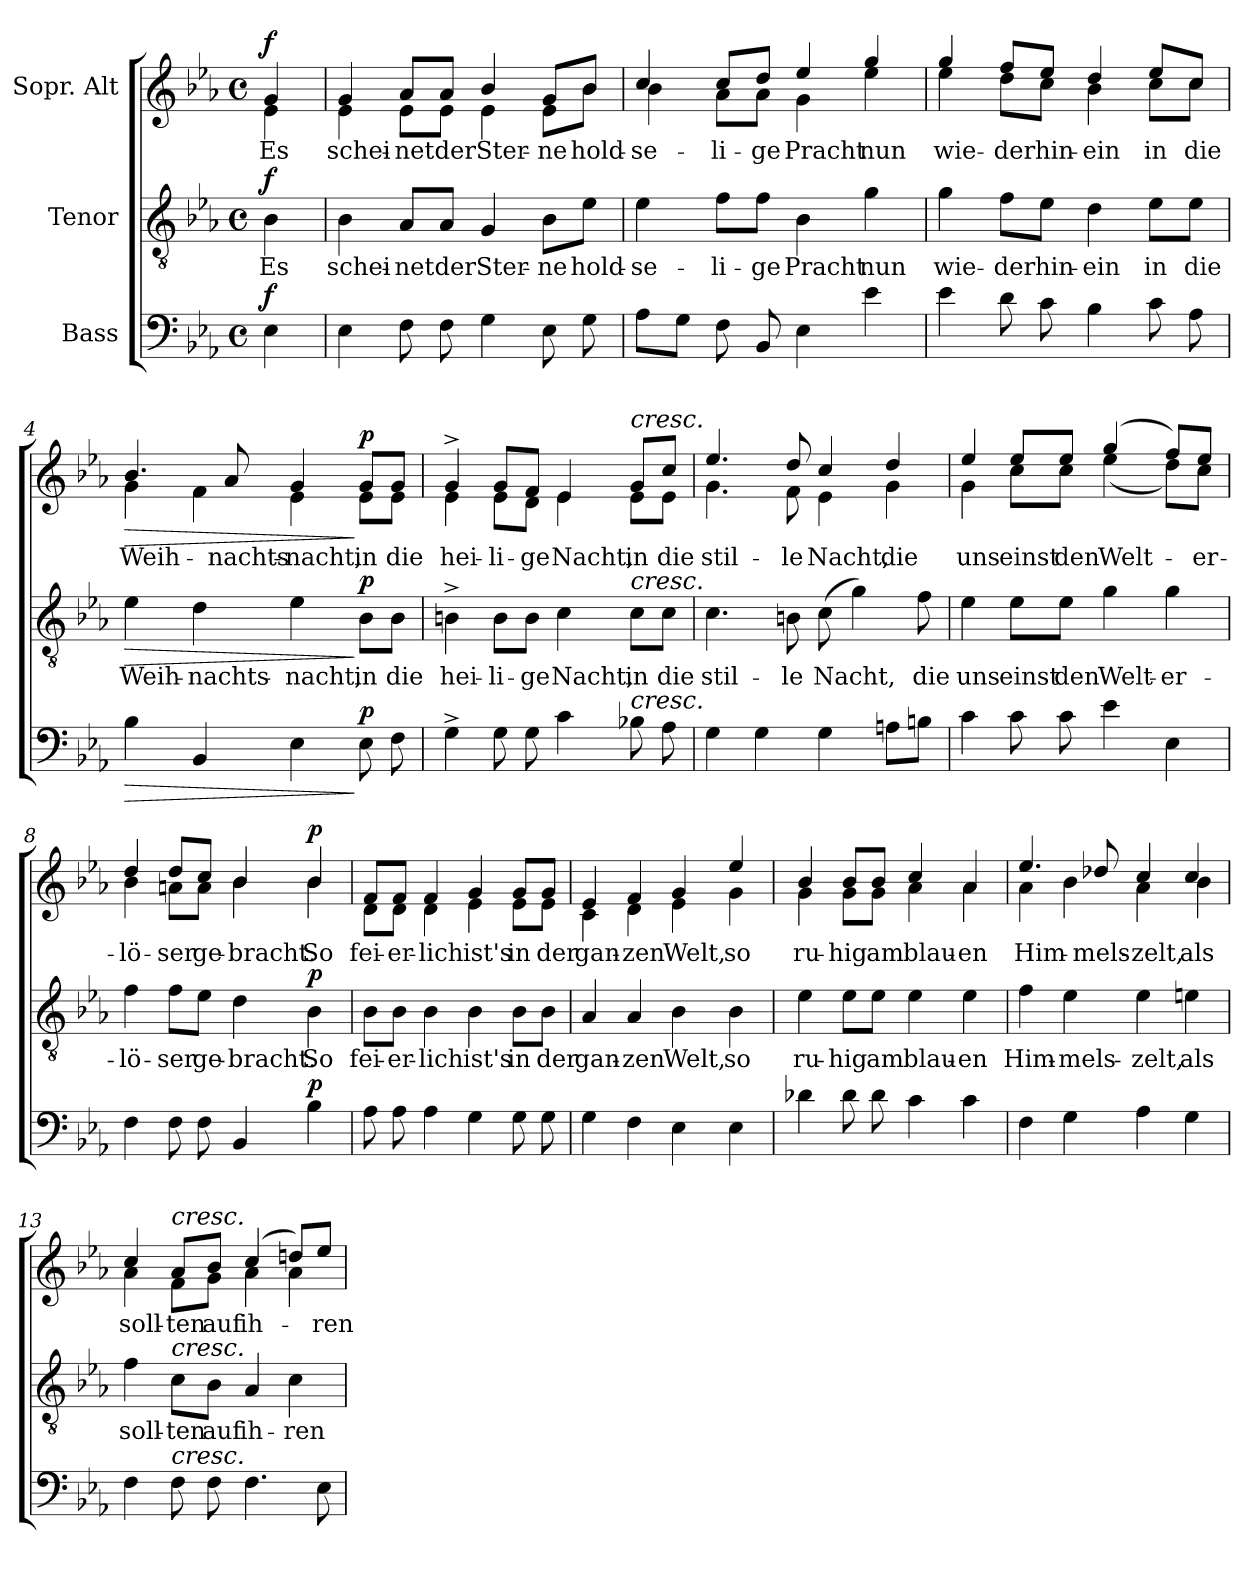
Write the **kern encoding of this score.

**kern	**dynam	**kern	**text	**dynam	**kern	**text	**dynam
*part3	*part3	*part2	*part2	*part2	*part1	*part1	*part1
*staff3	*staff3	*staff2	*staff2	*staff2	*staff1	*staff1	*staff1
*I"Bass	*	*I"Tenor	*	*	*I"Sopr. Alt	*	*
*clefF4	*	*clefGv2	*	*	*clefG2	*	*
*k[b-e-a-]	*	*k[b-e-a-]	*	*	*k[b-e-a-]	*	*
*M4/4	*	*M4/4	*	*	*M4/4	*	*
*met(c)	*	*met(c)	*	*	*met(c)	*	*
=	=	=	=	=	=	=	=
!	!	!	!	!	!LO:TX:a:Bi:t=Mäßig bewegt; feierlich	!	!
!	!LO:DY:a	!	!LO:LY:b	!LO:DY:a	!	!LO:LY:b	!LO:DY:a
*	*	*	*	*	*^	*	*
4E-\	f	4B-\	Es	f	4g/	4e-\	Es	f
=1	=1	=1	=1	=1	=1	=1	=1	=1
!	!	!	!LO:LY:b	!	!	!	!LO:LY:b	!
4E-\	.	4B-\	schei-	.	4g/	4e-\	schei-	.
!	!	!	!LO:LY:b	!	!	!	!LO:LY:b	!
8F\	.	8A-/L	-net	.	8a-/L	8e-\L	-net	.
!	!	!	!LO:LY:b	!	!	!	!LO:LY:b	!
8F\	.	8A-/J	der	.	8a-/J	8e-\J	der	.
!	!	!	!LO:LY:b	!	!	!	!LO:LY:b	!
4G\	.	4G/	Ster-	.	4b-/	4e-\	Ster-	.
!	!	!	!LO:LY:b	!	!	!	!LO:LY:b	!
8E-\	.	8B-\L	-ne	.	8g/L	8e-\L	-ne	.
!	!	!	!LO:LY:b	!	!	!	!LO:LY:b	!
8G\	.	8e-\J	hold-	.	8b-/J	8b-\J	hold-	.
=2	=2	=2	=2	=2	=2	=2	=2	=2
!	!	!	!LO:LY:b	!	!	!	!LO:LY:b	!
8A-\L	.	4e-\	-se-	.	4cc/	4b-\	-se-	.
8G\J	.	.	.	.	.	.	.	.
!	!	!	!LO:LY:b	!	!	!	!LO:LY:b	!
8F\	.	8f\L	-li-	.	8cc/L	8a-\L	-li-	.
!	!	!	!LO:LY:b	!	!	!	!LO:LY:b	!
8BB-/	.	8f\J	-ge	.	8dd/J	8a-\J	-ge	.
!	!	!	!LO:LY:b	!	!	!	!LO:LY:b	!
4E-\	.	4B-\	Pracht	.	4ee-/	4g\	Pracht	.
!	!	!	!LO:LY:b	!	!	!	!LO:LY:b	!
4e-\	.	4g\	nun	.	4gg/	4ee-\	nun	.
!!LO:LB:g=z	!!
=3	=3	=3	=3	=3	=3	=3	=3	=3
!	!	!	!LO:LY:b	!	!	!	!LO:LY:b	!
4e-\	.	4g\	wie-	.	4gg/	4ee-\	wie-	.
!	!	!	!LO:LY:b	!	!	!	!LO:LY:b	!
8d\	.	8f\L	-der	.	8ff/L	8dd\L	-der	.
!	!	!	!LO:LY:b	!	!	!	!LO:LY:b	!
8c\	.	8e-\J	hin-	.	8ee-/J	8cc\J	hin-	.
!	!	!	!LO:LY:b	!	!	!	!LO:LY:b	!
4B-\	.	4d\	-ein	.	4dd/	4b-\	-ein	.
!	!	!	!LO:LY:b	!	!	!	!LO:LY:b	!
8c\	.	8e-\L	in	.	8ee-/L	8cc\L	in	.
!	!	!	!LO:LY:b	!	!	!	!LO:LY:b	!
8A-\	.	8e-\J	die	.	8cc/J	8cc\J	die	.
=4	=4	=4	=4	=4	=4	=4	=4	=4
!	!LO:HP:b	!	!LO:LY:b	!LO:HP:b	!	!	!LO:LY:b	!LO:HP:b
4B-\	>	4e-\	Weih-	>	4.b-/	4g\	Weih-	>
!	!	!	!LO:LY:b	!	!	!	!	!
4BB-/	.	4d\	-nachts-	.	.	4f\	.	.
!	!	!	!	!	!	!	!LO:LY:b	!
.	.	.	.	.	8a-/	.	-nachts-	.
!	!	!	!LO:LY:b	!	!	!	!LO:LY:b	!
4E-\	.	4e-\	-nacht,	.	4g/	4e-\	-nacht,	.
!	!LO:DY:n=1:a	!	!LO:LY:b	!LO:DY:n=1:a	!	!	!LO:LY:b	!LO:DY:n=1:a
8E-\	] p	8B-\L	in	] p	8g/L	8e-\L	in	] p
!	!	!	!LO:LY:b	!	!	!	!LO:LY:b	!
8F\	.	8B-\J	die	.	8g/J	8e-\J	die	.
=5	=5	=5	=5	=5	=5	=5	=5	=5
!	!	!	!LO:LY:b	!	!	!	!LO:LY:b	!
4G^\	.	4Bn^\	hei-	.	4g^/	4e-\	hei-	.
!	!	!	!LO:LY:b	!	!	!	!LO:LY:b	!
8G\	.	8B\L	-li-	.	8g/L	8e-\L	-li-	.
!	!	!	!LO:LY:b	!	!	!	!LO:LY:b	!
8G\	.	8B\J	-ge	.	8f/J	8d\J	-ge	.
!	!	!	!LO:LY:b	!	!	!	!LO:LY:b	!
4c\	.	4c\	Nacht,	.	4e-/	4e-\	Nacht,	.
!	!	!	!	!	!LO:TX:a:i:t=cresc.	!	!	!
!	!	!LO:TX:a:i:t=cresc.	!	!	!	!	!	!
!LO:TX:a:i:t=cresc.	!	!	!	!	!	!	!	!
!	!	!	!LO:LY:b	!	!	!	!LO:LY:b	!
8B-X\	.	8c\L	in	.	8g/L	8e-\L	in	.
!	!	!	!LO:LY:b	!	!	!	!LO:LY:b	!
8A-\	.	8c\J	die	.	8cc/J	8e-\J	die	.
!!LO:LB:g=z	!!
=6	=6	=6	=6	=6	=6	=6	=6	=6
!	!	!	!LO:LY:b	!	!	!	!LO:LY:b	!
4G\	.	4.c\	stil-	.	4.ee-/	4.g\	stil-	.
4G\	.	.	.	.	.	.	.	.
!	!	!	!LO:LY:b	!	!	!	!LO:LY:b	!
.	.	8Bn\	-le	.	8dd/	8f\	-le	.
!	!	!	!LO:LY:b	!	!	!	!LO:LY:b	!
4G\	.	(>8c\	Nacht,	.	4cc/	4e-\	Nacht,	.
.	.	4g\)	.	.	.	.	.	.
!	!	!	!	!	!	!	!LO:LY:b	!
8An\L	.	.	.	.	4dd/	4g\	die	.
!	!	!	!LO:LY:b	!	!	!	!	!
8Bn\J	.	8f\	die	.	.	.	.	.
=7	=7	=7	=7	=7	=7	=7	=7	=7
!	!	!	!LO:LY:b	!	!	!	!LO:LY:b	!
4c\	.	4e-\	uns	.	4ee-/	4g\	uns	.
!	!	!	!LO:LY:b	!	!	!	!LO:LY:b	!
8c\	.	8e-\L	einst	.	8ee-/L	8cc\L	einst	.
!	!	!	!LO:LY:b	!	!	!	!LO:LY:b	!
8c\	.	8e-\J	den	.	8ee-/J	8cc\J	den	.
!	!	!	!LO:LY:b	!	!	!	!LO:LY:b	!
4e-\	.	4g\	Welt-	.	(>4gg/	(<4ee-\	Welt-	.
!	!	!	!LO:LY:b	!	!	!	!	!
4E-\	.	4g\	-er-	.	8ff/L)	8dd\L)	.	.
!	!	!	!	!	!	!	!LO:LY:b	!
.	.	.	.	.	8ee-/J	8cc\J	-er-	.
=8	=8	=8	=8	=8	=8	=8	=8	=8
!	!	!	!LO:LY:b	!	!	!	!LO:LY:b	!
4F\	.	4f\	-lö-	.	4dd/	4b-\	-lö-	.
!	!	!	!LO:LY:b	!	!	!	!LO:LY:b	!
8F\	.	8f\L	-ser	.	8dd/L	8an\L	-ser	.
!	!	!	!LO:LY:b	!	!	!	!LO:LY:b	!
8F\	.	8e-\J	ge-	.	8cc/J	8a\J	ge-	.
!	!	!	!LO:LY:b	!	!	!	!LO:LY:b	!
4BB-/	.	4d\	-bracht.	.	4b-/	4b-\	-bracht.	.
!	!LO:DY:a	!	!LO:LY:b	!LO:DY:a	!	!	!LO:LY:b	!LO:DY:a
4B-\	p	4B-\	So	p	4b-/	4b-\	So	p
!!LO:PB:g=z	!!
=9	=9	=9	=9	=9	=9	=9	=9	=9
!	!	!	!LO:LY:b	!	!	!	!LO:LY:b	!
8A-\	.	8B-\L	fei-	.	8f/L	8d\L	fei-	.
!	!	!	!LO:LY:b	!	!	!	!LO:LY:b	!
8A-\	.	8B-\J	-er-	.	8f/J	8d\J	-er-	.
!	!	!	!LO:LY:b	!	!	!	!LO:LY:b	!
4A-\	.	4B-\	-lich	.	4f/	4d\	-lich	.
!	!	!	!LO:LY:b	!	!	!	!LO:LY:b	!
4G\	.	4B-\	ist's	.	4g/	4e-\	ist's	.
!	!	!	!LO:LY:b	!	!	!	!LO:LY:b	!
8G\	.	8B-\L	in	.	8g/L	8e-\L	in	.
!	!	!	!LO:LY:b	!	!	!	!LO:LY:b	!
8G\	.	8B-\J	der	.	8g/J	8e-\J	der	.
=10	=10	=10	=10	=10	=10	=10	=10	=10
!	!	!	!LO:LY:b	!	!	!	!LO:LY:b	!
4G\	.	4A-/	gan-	.	4e-/	4c\	gan-	.
!	!	!	!LO:LY:b	!	!	!	!LO:LY:b	!
4F\	.	4A-/	-zen	.	4f/	4d\	-zen	.
!	!	!	!LO:LY:b	!	!	!	!LO:LY:b	!
4E-\	.	4B-\	Welt,	.	4g/	4e-\	Welt,	.
!	!	!	!LO:LY:b	!	!	!	!LO:LY:b	!
4E-\	.	4B-\	so	.	4ee-/	4g\	so	.
=11	=11	=11	=11	=11	=11	=11	=11	=11
!	!	!	!LO:LY:b	!	!	!	!LO:LY:b	!
4d-X\	.	4e-\	ru-	.	4b-/	4g\	ru-	.
!	!	!	!LO:LY:b	!	!	!	!LO:LY:b	!
8d-\	.	8e-\L	-hig	.	8b-/L	8g\L	-hig	.
!	!	!	!LO:LY:b	!	!	!	!LO:LY:b	!
8d-\	.	8e-\J	am	.	8b-/J	8g\J	am	.
!	!	!	!LO:LY:b	!	!	!	!LO:LY:b	!
4c\	.	4e-\	blau-	.	4cc/	4a-\	blau-	.
!	!	!	!LO:LY:b	!	!	!	!LO:LY:b	!
4c\	.	4e-\	-en	.	4a-/	4a-\	-en	.
!!LO:LB:g=z	!!
=12	=12	=12	=12	=12	=12	=12	=12	=12
!	!	!	!LO:LY:b	!	!	!	!LO:LY:b	!
4F\	.	4f\	Him-	.	4.ee-/	4a-\	Him-	.
!	!	!	!LO:LY:b	!	!	!	!	!
4G\	.	4e-\	-mels-	.	.	4b-\	.	.
!	!	!	!	!	!	!	!LO:LY:b	!
.	.	.	.	.	8dd-X/	.	-mels-	.
!	!	!	!LO:LY:b	!	!	!	!LO:LY:b	!
4A-\	.	4e-\	-zelt,	.	4cc/	4a-\	-zelt,	.
!	!	!	!LO:LY:b	!	!	!	!LO:LY:b	!
4G\	.	4en\	als	.	4cc/	4b-\	als	.
=13	=13	=13	=13	=13	=13	=13	=13	=13
!	!	!	!LO:LY:b	!	!	!	!LO:LY:b	!
4F\	.	4f\	soll-	.	4cc/	4a-\	soll-	.
!	!	!	!	!	!LO:TX:a:i:t=cresc.	!	!	!
!	!	!LO:TX:a:i:t=cresc.	!	!	!	!	!	!
!LO:TX:a:i:t=cresc.	!	!	!	!	!	!	!	!
!	!	!	!LO:LY:b	!	!	!	!LO:LY:b	!
8F\	.	8c\L	-ten	.	8a-/L	8f\L	-ten	.
!	!	!	!LO:LY:b	!	!	!	!LO:LY:b	!
8F\	.	8B-\J	auf	.	8b-/J	8g\J	auf	.
!	!	!	!LO:LY:b	!	!	!	!LO:LY:b	!
4.F\	.	4A-/	ih-	.	(>4cc/	4a-\	ih-	.
!	!	!	!LO:LY:b	!	!	!	!	!
.	.	4c\	-ren	.	8ddn/L)	4a-\	.	.
!	!	!	!	!	!	!	!LO:LY:b	!
8E-\	.	.	.	.	8ee-/J	.	-ren	.
*	*	*	*	*	*v	*v	*	*
=	=	=	=	=	=	=	=
*-	*-	*-	*-	*-	*-	*-	*-
